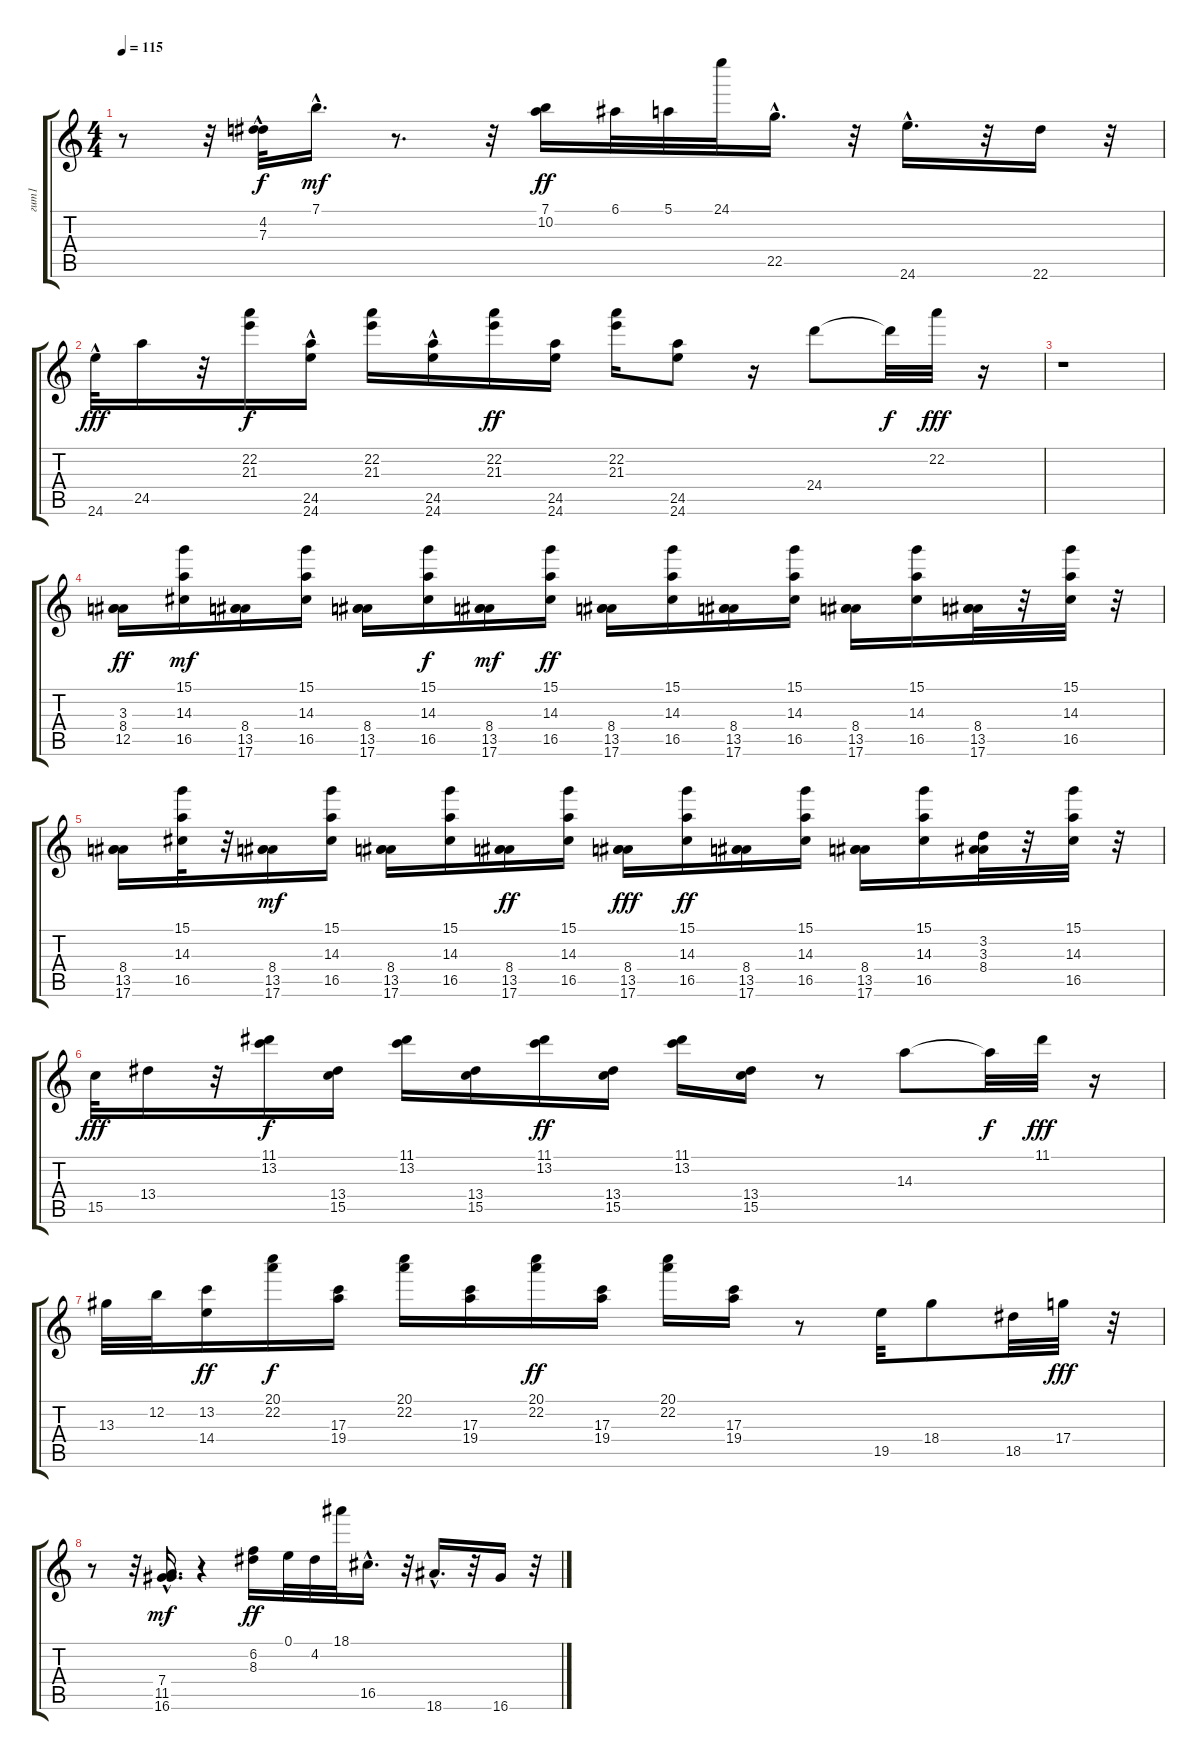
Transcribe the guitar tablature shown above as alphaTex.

\track ("гит1" "гит1") {instrument acousticguitarsteel}
\staff {score tabs}
\tuning (E4 B3 G3 D3 A2 E2) {hide}
\ts (4 4)
\tempo 115
\clef g2
\ks c
r.8{dy ff} r.32 (4.2{hac} 7.3{hac}).32{dy f} 7.1{hac}.16{d dy mf} r.8{d} r.32 (7.1 10.2).16{dy ff} 6.1.32 5.1.32 24.1.32 22.5{hac}.16{d} r.32 24.6{hac}.16{d} r.32 22.6.16 r.32 |
24.6{hac}.32{dy fff} 24.5.16 r.32 (22.2 21.3).16{dy f} (24.5 24.6{hac}).16 (22.2 21.3).16 (24.5 24.6{hac}).16 (22.2 21.3).16{dy ff} (24.5 24.6).16 (22.2 21.3).16 (24.5 24.6).8 r.16 24.4.8 24.4{t}.32{dy f} 22.2.32{dy fff} r.16 |
r.1 |
(3.3 8.4 12.5).16{dy ff} (15.1 14.3 16.5).16{dy mf} (8.4 13.5 17.6).16 (15.1 14.3 16.5).16 (8.4 13.5 17.6).16 (15.1 14.3 16.5).16{dy f} (8.4 13.5 17.6).16{dy mf} (15.1 14.3 16.5).16{dy ff} (8.4 13.5 17.6).16 (15.1 14.3 16.5).16 (8.4 13.5 17.6).16 (15.1 14.3 16.5).16 (8.4 13.5 17.6).16 (15.1 14.3 16.5).16 (8.4 13.5 17.6).32 r.32 (15.1 14.3 16.5).32 r.32 |
(8.4 13.5 17.6).16 (15.1 14.3 16.5).32 r.32 (8.4 13.5 17.6).16{dy mf} (15.1 14.3 16.5).16 (8.4 13.5 17.6).16 (15.1 14.3 16.5).16 (8.4 13.5 17.6).16{dy ff} (15.1 14.3 16.5).16 (8.4 13.5 17.6).16{dy fff} (15.1 14.3 16.5).16{dy ff} (8.4 13.5 17.6).16 (15.1 14.3 16.5).16 (8.4 13.5 17.6).16 (15.1 14.3 16.5).16 (3.2 3.3 8.4).32 r.32 (15.1 14.3 16.5).32 r.32 |
15.5.32{dy fff} 13.4.16 r.32 (11.1 13.2).16{dy f} (13.4 15.5).16 (11.1 13.2).16 (13.4 15.5).16 (11.1 13.2).16{dy ff} (13.4 15.5).16 (11.1 13.2).16 (13.4 15.5).16 r.8 14.3.8 14.3{t}.32{dy f} 11.1.32{dy fff} r.16 |
13.3.32 12.2.32 (13.2 14.4).16{dy ff} (20.1 22.2).16{dy f} (17.3 19.4).16 (20.1 22.2).16 (17.3 19.4).16 (20.1 22.2).16{dy ff} (17.3 19.4).16 (20.1 22.2).16 (17.3 19.4).16 r.8 19.5.32 18.4.8 18.5.32 17.4.32{dy fff} r.32 |
r.8 r.32 (7.4{hac} 11.5{hac} 16.6{hac}).16{d dy mf} r.4 (6.2 8.3).16{dy ff} 0.1.32 4.2.32 18.1.32 16.5{hac}.16{d} r.32 18.6{hac}.16{d} r.32 16.6.16 r.32
